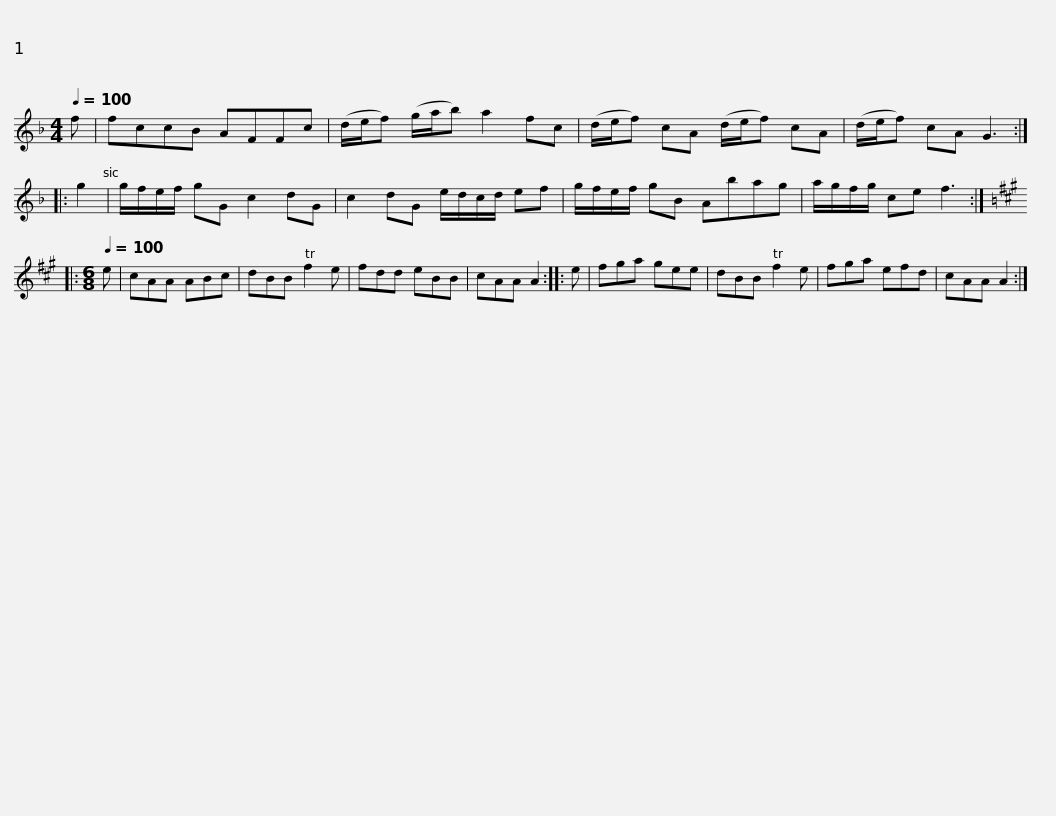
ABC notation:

X:1
L:1/8
Q:1/4=100
M:4/4
I:linebreak $
K:F
V:1 treble
V:1
 f | fccB AFFc | (d/e/f) (g/a/b) a2 fc | (d/e/f) cA (d/e/f) cA | (d/e/f) cA G3 :: %5
 g2 |$ g/f/e/f/ gG c2 dG | c2 dG e/d/c/d/ ef | g/f/e/f/ gB Abag | a/g/f/g/ ce f3 :: %10
[K:A][M:6/8][Q:1/4=100] e |$ cAA ABc | dBB f2 e | fdd eBB | cAA A2 :: %15
 e | fga gee | dBB f2 e | fga efd |$ cAA A2 :| %20
